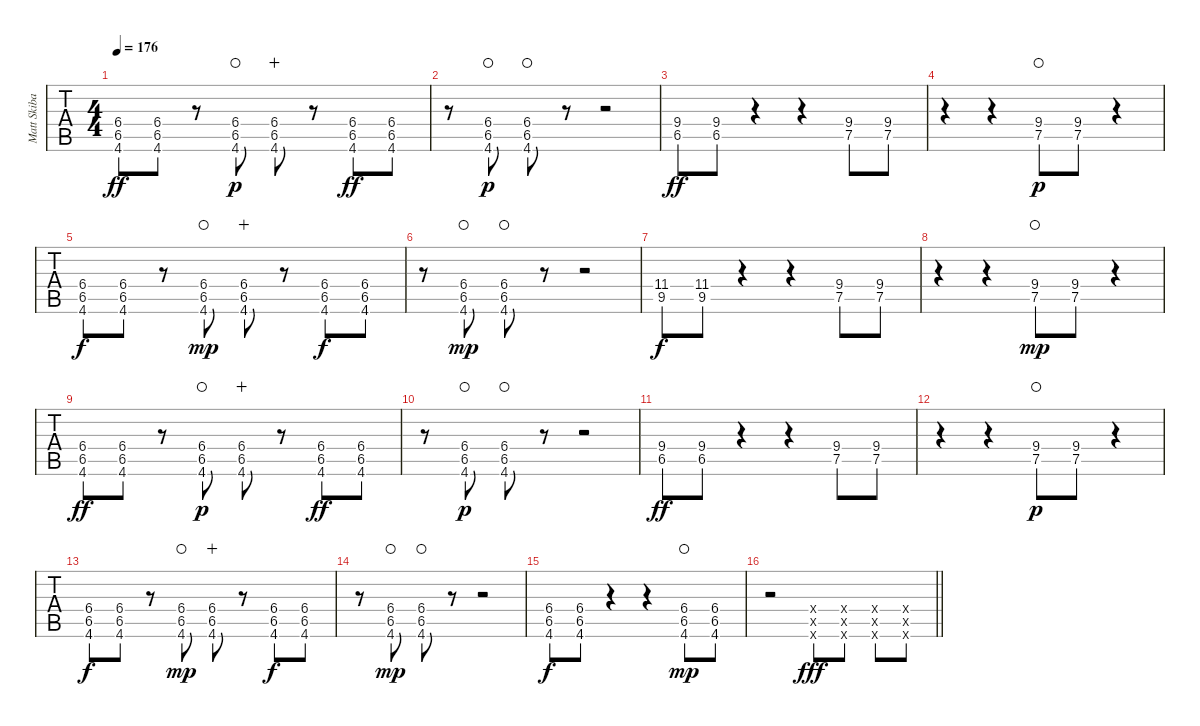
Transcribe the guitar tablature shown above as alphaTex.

\track ("Matt Skiba - Guitar One - Left Channel" "Matt Skiba") {instrument distortionguitar}
\staff {tabs}
\tuning (E4 B3 G3 D3 A2 E2) {hide}
\ts (4 4)
\tempo 176
\clef g2
\ks b
(6.4 6.5 4.6).8{dy ff} (6.4 6.5 4.6).8 r.8 (6.4 6.5 4.6).8{dy p waho} (6.4 6.5 4.6).8{wahc} r.8 (6.4 6.5 4.6).8{dy ff} (6.4 6.5 4.6).8 |
r.8 (6.4 6.5 4.6).8{dy p waho} (6.4 6.5 4.6).8{waho} r.8 r.2 |
(9.4 6.5).8{dy ff} (9.4 6.5).8 r.4 r.4 (9.4 7.5).8 (9.4 7.5).8 |
r.4 r.4 (9.4 7.5).8{dy p waho} (9.4 7.5).8 r.4 |
(6.4 6.5 4.6).8{dy f} (6.4 6.5 4.6).8 r.8 (6.4 6.5 4.6).8{dy mp waho} (6.4 6.5 4.6).8{wahc} r.8 (6.4 6.5 4.6).8{dy f} (6.4 6.5 4.6).8 |
r.8 (6.4 6.5 4.6).8{dy mp waho} (6.4 6.5 4.6).8{waho} r.8 r.2 |
(11.4 9.5).8{dy f} (11.4 9.5).8 r.4 r.4 (9.4 7.5).8 (9.4 7.5).8 |
r.4 r.4 (9.4 7.5).8{dy mp waho} (9.4 7.5).8 r.4 |
(6.4 6.5 4.6).8{dy ff} (6.4 6.5 4.6).8 r.8 (6.4 6.5 4.6).8{dy p waho} (6.4 6.5 4.6).8{wahc} r.8 (6.4 6.5 4.6).8{dy ff} (6.4 6.5 4.6).8 |
r.8 (6.4 6.5 4.6).8{dy p waho} (6.4 6.5 4.6).8{waho} r.8 r.2 |
(9.4 6.5).8{dy ff} (9.4 6.5).8 r.4 r.4 (9.4 7.5).8 (9.4 7.5).8 |
r.4 r.4 (9.4 7.5).8{dy p waho} (9.4 7.5).8 r.4 |
(6.4 6.5 4.6).8{dy f} (6.4 6.5 4.6).8 r.8 (6.4 6.5 4.6).8{dy mp waho} (6.4 6.5 4.6).8{wahc} r.8 (6.4 6.5 4.6).8{dy f} (6.4 6.5 4.6).8 |
r.8 (6.4 6.5 4.6).8{dy mp waho} (6.4 6.5 4.6).8{waho} r.8 r.2 |
(6.4 6.5 4.6).8{dy f} (6.4 6.5 4.6).8 r.4 r.4 (6.4 6.5 4.6).8{dy mp waho} (6.4 6.5 4.6).8 |
\barLineRight lightlight
r.2 (4.4{x} 4.5{x} 4.6{x}).8{dy fff} (4.4{x} 4.5{x} 4.6{x}).8 (4.4{x} 4.5{x} 4.6{x}).8 (4.4{x} 4.5{x} 4.6{x}).8
